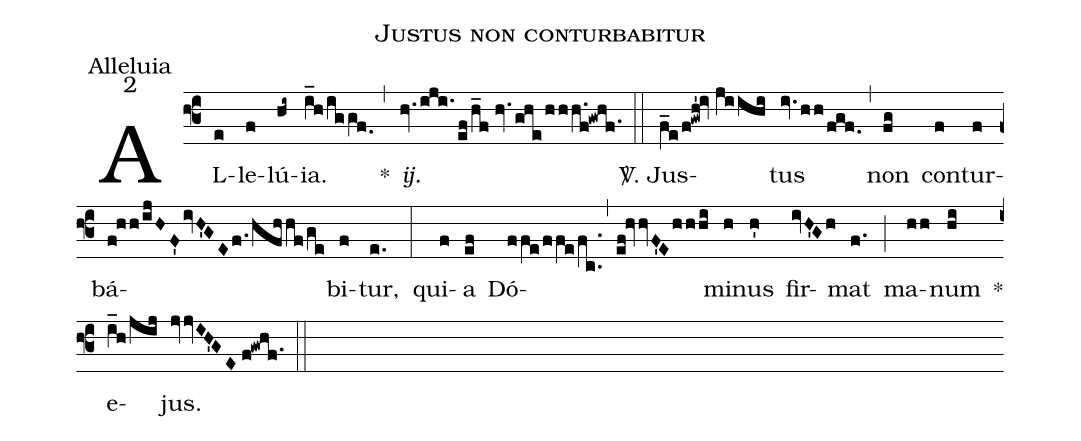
name:Justus non conturbabitur;
office-part:Alleluia;
mode:2;
%%
(f3) AL(e)le(f)lú(hi~)ia.(i_h/iggf.0) ~~~~~*(,) <i>ij.</i>(hv.iji./ef/h_f//hv.ghe/hhh.f!gwhf.1) (::)
<sp>V/</sp>. Jus(f_e/f!gwh'!iv//jiihi)tus(iv.hh/fgf.) (,) non(fg) con(f)tur(f)bá(f!hh/ijHF'ivH'GEf./hfhhf/ge)bi(f)tur,(e.) (:)
qui(f)a(ef) Dó(ffe/ffe/fc..,ef!hvvF'Ehhhi)mi(h)nus(h') fir(ivH'Gh)mat(f.) (;) ma(hh)num(hi) *() e(i_h/jij)jus.(jvvIH'GE//f!gwhf.1) (::)
